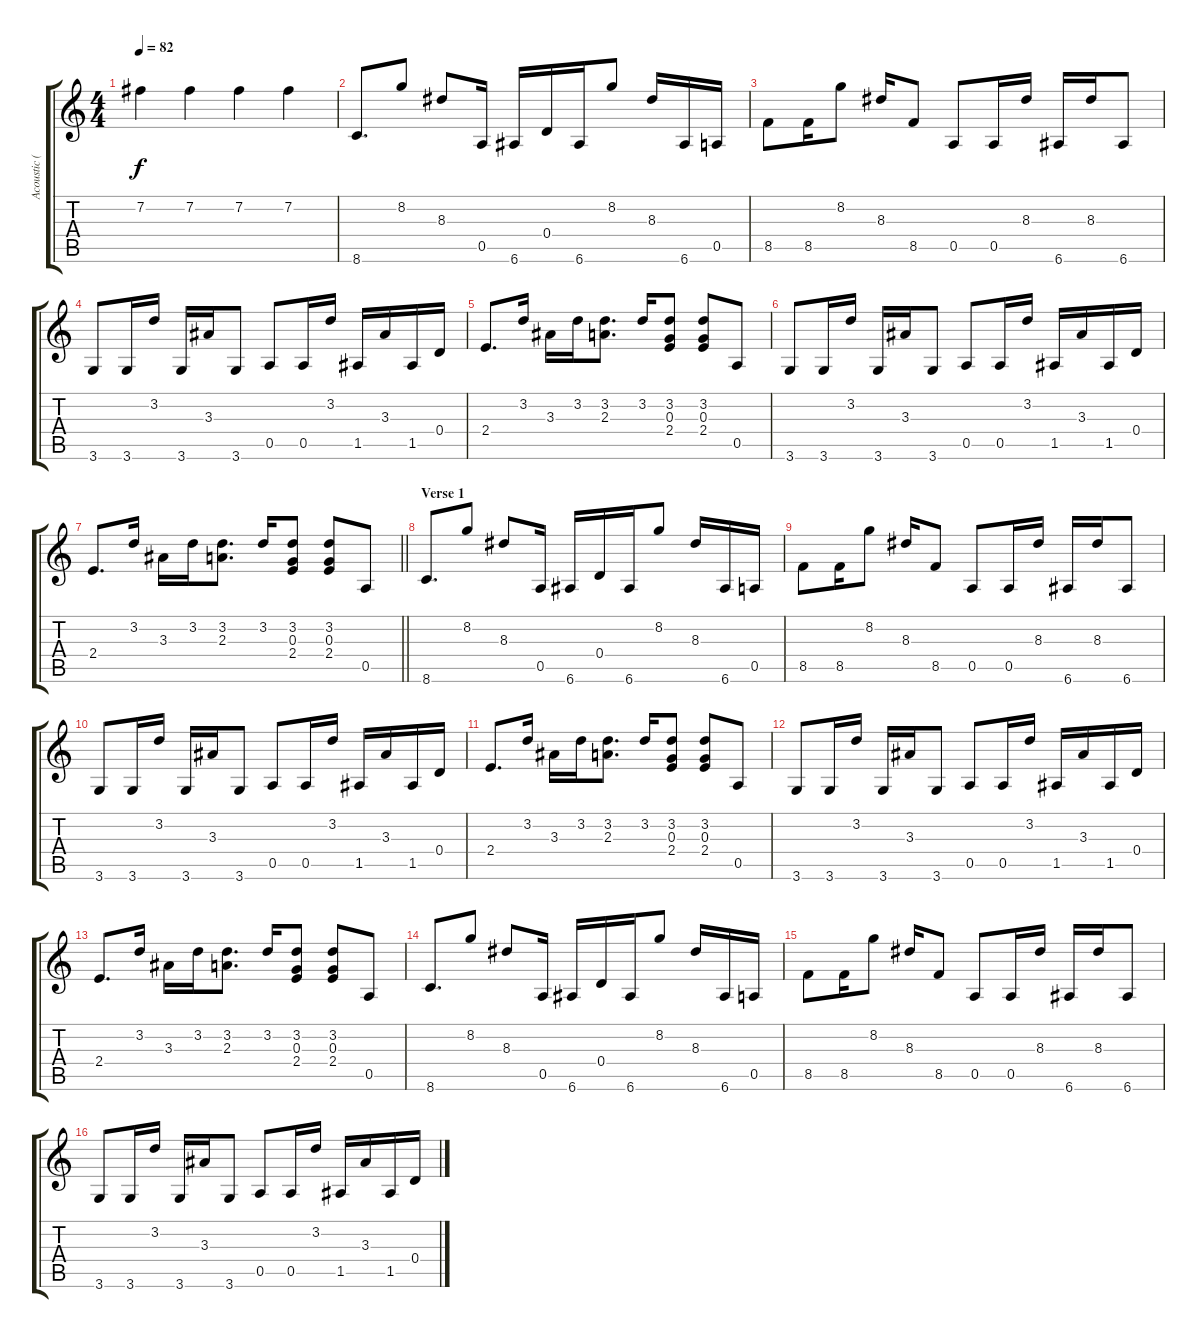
\track ("Acoustic (thom)" "Acoustic (") {instrument acousticguitarsteel}
\staff {score tabs}
\tuning (E4 B3 G3 D3 A2 E2) {hide}
\ts (4 4)
\tempo 82
\clef g2
\ks c
7.2.4{dy f instrument ocarina} 7.2.4 7.2.4 7.2.4 |
8.6.8{d instrument acousticguitarsteel} 8.2.8 8.3.8 0.5.16 6.6.16 0.4.16 6.6.16 8.2.8 8.3.16 6.6.16 0.5.16 |
8.5.8 8.5.16 8.2.8 8.3.16 8.5.8 0.5.8 0.5.16 8.3.16 6.6.16 8.3.16 6.6.8 |
3.6.8 3.6.16 3.2.16 3.6.16 3.3.16 3.6.8 0.5.8 0.5.16 3.2.16 1.5.16 3.3.16 1.5.16 0.4.16 |
2.4.8{d} 3.2.16 3.3.16 3.2.16 (3.2 2.3).8{d} 3.2.16 (3.2 0.3 2.4).8 (3.2 0.3 2.4).8 0.5.8 |
3.6.8 3.6.16 3.2.16 3.6.16 3.3.16 3.6.8 0.5.8 0.5.16 3.2.16 1.5.16 3.3.16 1.5.16 0.4.16 |
\barLineRight lightlight
2.4.8{d} 3.2.16 3.3.16 3.2.16 (3.2 2.3).8{d} 3.2.16 (3.2 0.3 2.4).8 (3.2 0.3 2.4).8 0.5.8 |
\section ("" "Verse 1")
8.6.8{d} 8.2.8 8.3.8 0.5.16 6.6.16 0.4.16 6.6.16 8.2.8 8.3.16 6.6.16 0.5.16 |
8.5.8 8.5.16 8.2.8 8.3.16 8.5.8 0.5.8 0.5.16 8.3.16 6.6.16 8.3.16 6.6.8 |
3.6.8 3.6.16 3.2.16 3.6.16 3.3.16 3.6.8 0.5.8 0.5.16 3.2.16 1.5.16 3.3.16 1.5.16 0.4.16 |
2.4.8{d} 3.2.16 3.3.16 3.2.16 (3.2 2.3).8{d} 3.2.16 (3.2 0.3 2.4).8 (3.2 0.3 2.4).8 0.5.8 |
3.6.8 3.6.16 3.2.16 3.6.16 3.3.16 3.6.8 0.5.8 0.5.16 3.2.16 1.5.16 3.3.16 1.5.16 0.4.16 |
2.4.8{d} 3.2.16 3.3.16 3.2.16 (3.2 2.3).8{d} 3.2.16 (3.2 0.3 2.4).8 (3.2 0.3 2.4).8 0.5.8 |
8.6.8{d} 8.2.8 8.3.8 0.5.16 6.6.16 0.4.16 6.6.16 8.2.8 8.3.16 6.6.16 0.5.16 |
8.5.8 8.5.16 8.2.8 8.3.16 8.5.8 0.5.8 0.5.16 8.3.16 6.6.16 8.3.16 6.6.8 |
3.6.8 3.6.16 3.2.16 3.6.16 3.3.16 3.6.8 0.5.8 0.5.16 3.2.16 1.5.16 3.3.16 1.5.16 0.4.16
